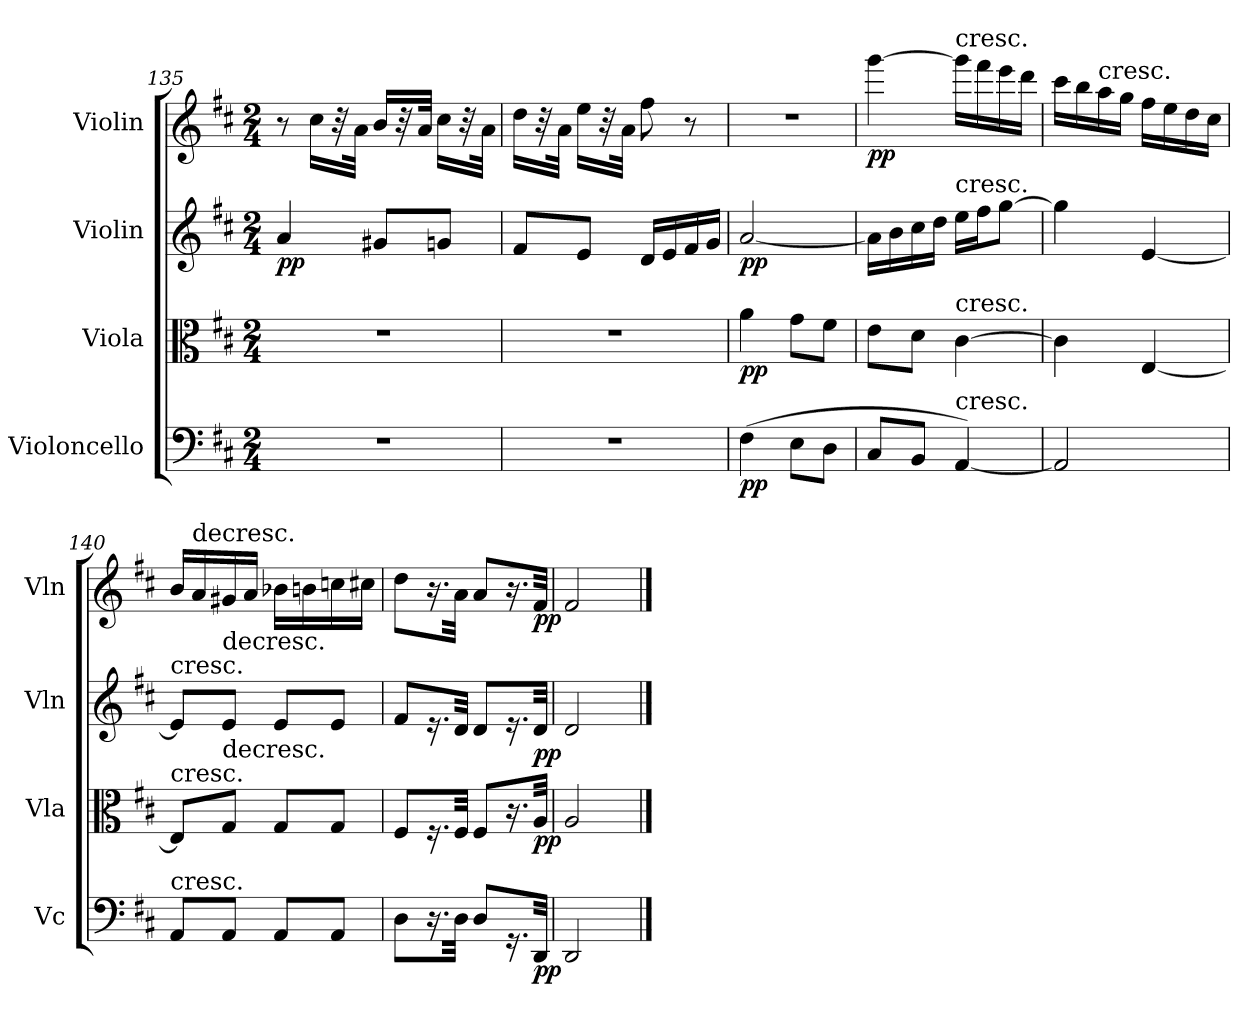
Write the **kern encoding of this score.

**kern	**dynam	**kern	**dynam	**kern	**dynam	**kern	**dynam
*part4	*part4	*part3	*part3	*part2	*part2	*part1	*part1
*staff4	*staff4	*staff3	*staff3	*staff2	*staff2	*staff1	*staff1
*I"Violoncello	*	*I"Viola	*	*I"Violin	*	*I"Violin	*
*I'Vc	*	*I'Vla	*	*I'Vln	*	*I'Vln	*
*clefF4	*	*clefC3	*	*clefG2	*	*clefG2	*
*k[f#c#]	*	*k[f#c#]	*	*k[f#c#]	*	*k[f#c#]	*
*D:	*	*D:	*	*D:	*	*D:	*
*M2/4	*	*M2/4	*	*M2/4	*	*M2/4	*
=135	=135	=135	=135	=135	=135	=135	=135
2r	.	2r	.	4a/	pp	8r	.
.	.	.	.	.	.	16cc#\LL	.
.	.	.	.	.	.	32r	.
.	.	.	.	.	.	32a\JJk	.
.	.	.	.	8g#X/L	.	16b/LL	.
.	.	.	.	.	.	32r	.
.	.	.	.	.	.	32a/JJk	.
.	.	.	.	8gn/J	.	16cc#\LL	.
.	.	.	.	.	.	32r	.
.	.	.	.	.	.	32a\JJk	.
=136	=136	=136	=136	=136	=136	=136	=136
2r	.	2r	.	8f#/L	.	16dd\LL	.
.	.	.	.	.	.	32r	.
.	.	.	.	.	.	32a\JJk	.
.	.	.	.	8e/J	.	16ee\LL	.
.	.	.	.	.	.	32r	.
.	.	.	.	.	.	32a\JJk	.
.	.	.	.	16d/LL	.	8ff#\	.
.	.	.	.	16e/	.	.	.
.	.	.	.	16f#/	.	8r	.
.	.	.	.	16g/JJ	.	.	.
=137	=137	=137	=137	=137	=137	=137	=137
(4F#\	pp	4a\	pp	[2a/	pp	2r	.
8E\L	.	8g\L	.	.	.	.	.
8D\J	.	8f#\J	.	.	.	.	.
=138	=138	=138	=138	=138	=138	=138	=138
8C#/L	.	8e\L	.	16a\LL]	.	[4ggg\	pp
.	.	.	.	16b\	.	.	.
8BB/J	.	8d\J	.	16cc#\	.	.	.
.	.	.	.	16dd\JJ	.	.	.
!	!	!	!	!	!	!LO:TX:t=cresc.	!
!	!	!	!	!LO:TX:t=cresc.	!	!	!
!	!	!LO:TX:t=cresc.	!	!	!	!	!
!LO:TX:t=cresc.	!	!	!	!	!	!	!
[4AA/)	.	[4c#\	.	16ee\LL	.	16ggg\LL]	.
.	.	.	.	16ff#\J	.	16fff#\	.
.	.	.	.	[8gg\J	.	16eee\	.
.	.	.	.	.	.	16ddd\JJ	.
=139	=139	=139	=139	=139	=139	=139	=139
2AA/]	.	4c#\]	.	4gg\]	.	16ccc#\LL	.
.	.	.	.	.	.	16bb\	.
!	!	!	!	!	!	!LO:TX:t=cresc.	!
.	.	.	.	.	.	16aa\	.
.	.	.	.	.	.	16gg\JJ	.
.	.	[4E/	.	[4e/	.	16ff#\LL	.
.	.	.	.	.	.	16ee\	.
.	.	.	.	.	.	16dd\	.
.	.	.	.	.	.	16cc#\JJ	.
=140	=140	=140	=140	=140	=140	=140	=140
!	!	!	!	!LO:TX:t=cresc.	!	!	!
!	!	!LO:TX:t=cresc.	!	!	!	!	!
!LO:TX:t=cresc.	!	!	!	!	!	!	!
8AA/L	.	8E/L]	.	8e/L]	.	16b/LL	.
!	!	!	!	!	!	!LO:TX:t=decresc.	!
.	.	.	.	.	.	16a/	.
!	!	!	!	!LO:TX:t=decresc.	!	!	!
!	!	!LO:TX:t=decresc.	!	!	!	!	!
8AA/J	.	8G/J	.	8e/J	.	16g#X/	.
.	.	.	.	.	.	16a/JJ	.
8AA/L	.	8G/L	.	8e/L	.	16b-X\LL	.
.	.	.	.	.	.	16bn\	.
8AA/J	.	8G/J	.	8e/J	.	16ccn\	.
.	.	.	.	.	.	16cc#X\JJ	.
=141	=141	=141	=141	=141	=141	=141	=141
8D\L	.	8F#/L	.	8f#/L	.	8dd\L	.
16.r	.	16.r	.	16.r	.	16.r	.
32D\Jkk	.	32F#/Jkk	.	32d/Jkk	.	32a\Jkk	.
8D/L	.	8F#/L	.	8d/L	.	8a/L	.
16.r	.	16.r	.	16.r	.	16.r	.
32DD/Jkk	pp	32A/Jkk	pp	32d/Jkk	pp	32f#/Jkk	pp
=142	=142	=142	=142	=142	=142	=142	=142
2DD/	.	2A/	.	2d/	.	2f#/	.
==	==	==	==	==	==	==	==
*-	*-	*-	*-	*-	*-	*-	*-
